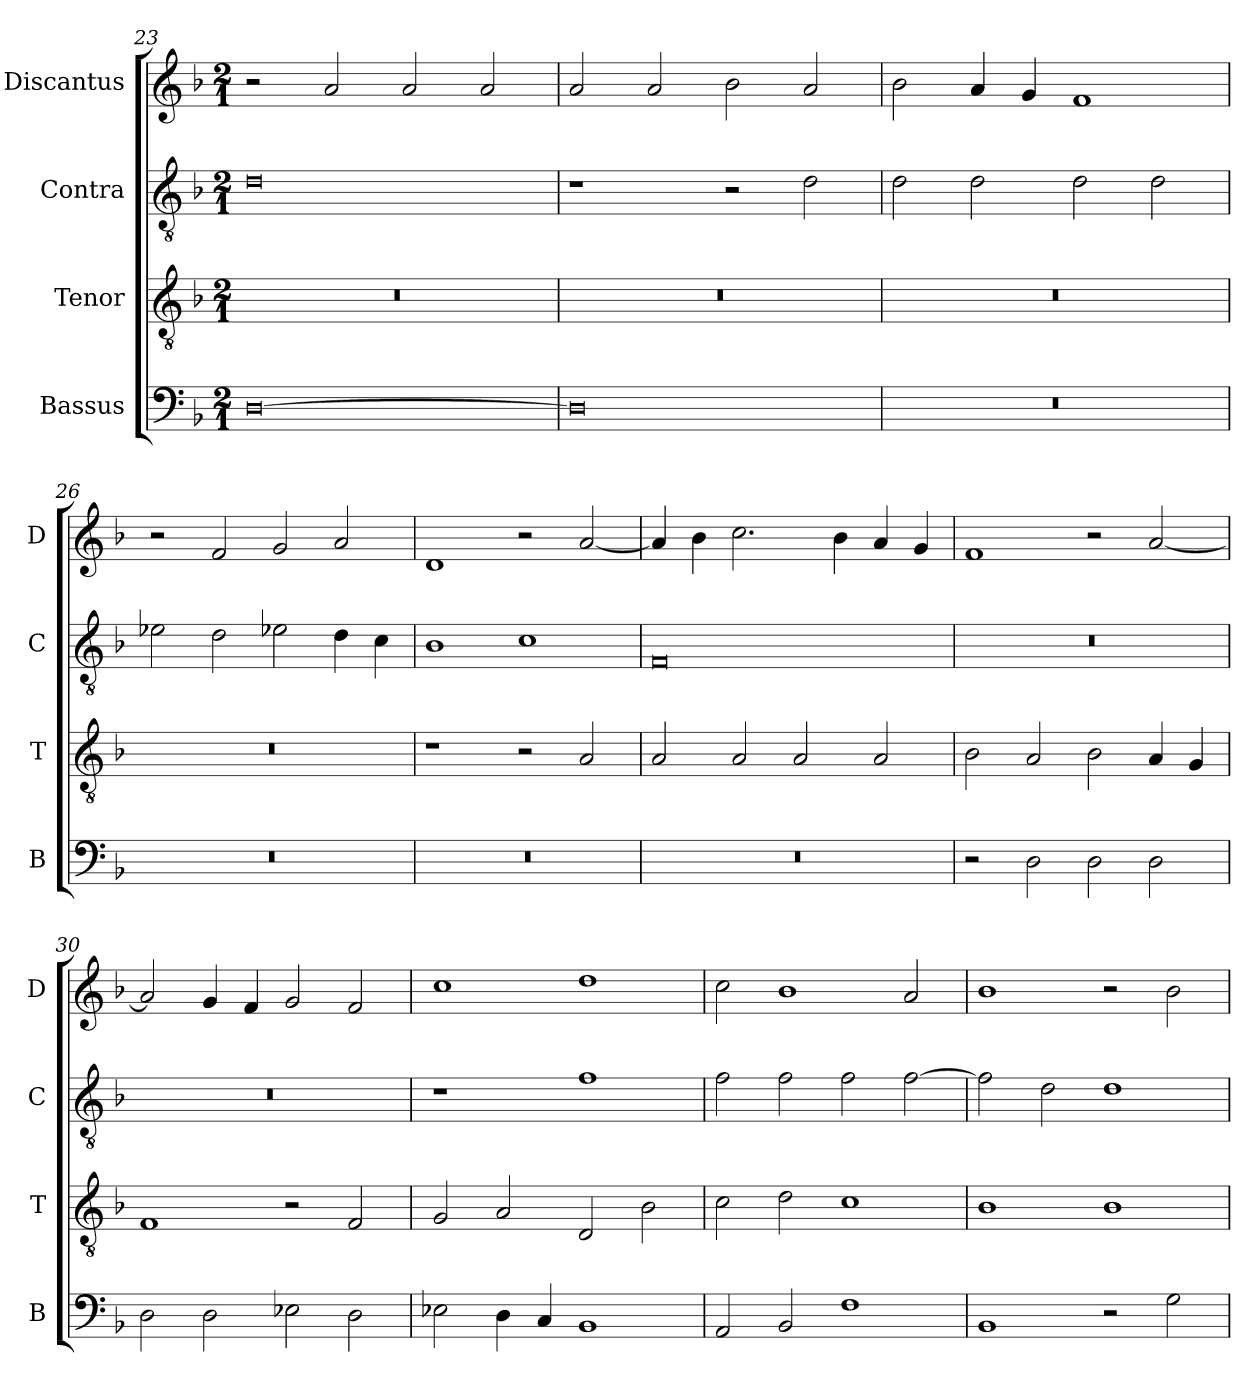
**kern	**kern	**kern	**kern
*part4	*part3	*part2	*part1
*staff4	*staff3	*staff2	*staff1
*I"Bassus	*I"Tenor	*I"Contra	*I"Discantus
*I'B	*I'T	*I'C	*I'D
*clefF4	*clefGv2	*clefGv2	*clefG2
*k[b-]	*k[b-]	*k[b-]	*k[b-]
*M2/1	*M2/1	*M2/1	*M2/1
=23	=23	=23	=23
[0D	0r	0d	2r
.	.	.	2a/
.	.	.	2a/
.	.	.	2a/
=24	=24	=24	=24
0D]	0r	1r	2a/
.	.	.	2a/
.	.	2r	2b-\
.	.	2d\	2a/
=25	=25	=25	=25
0r	0r	2d\	2b-\
.	.	2d\	4a/
.	.	.	4g/
.	.	2d\	1f
.	.	2d\	.
=26	=26	=26	=26
0r	0r	2e-X\	2r
.	.	2d\	2f/
.	.	2e-X\	2g/
.	.	4d\	2a/
.	.	4c\	.
=27	=27	=27	=27
0r	1r	1B-	1d
.	2r	1c	2r
.	2A/	.	[2a/
=28	=28	=28	=28
0r	2A/	0F	4a/]
.	.	.	4b-\
.	2A/	.	2.cc\
.	2A/	.	.
.	.	.	4b-\
.	2A/	.	4a/
.	.	.	4g/
=29	=29	=29	=29
2r	2B-\	0r	1f
2D\	2A/	.	.
2D\	2B-\	.	2r
2D\	4A/	.	[2a/
.	4G/	.	.
=30	=30	=30	=30
2D\	1F	0r	2a/]
2D\	.	.	4g/
.	.	.	4f/
2E-X\	2r	.	2g/
2D\	2F/	.	2f/
=31	=31	=31	=31
2E-X\	2G/	1r	1cc
4D\	2A/	.	.
4C/	.	.	.
1BB-	2D/	1f	1dd
.	2B-\	.	.
=32	=32	=32	=32
2AA/	2c\	2f\	2cc\
2BB-/	2d\	2f\	1b-
1F	1c	2f\	.
.	.	[2f\	2a/
=33	=33	=33	=33
1BB-	1B-	2f\]	1b-
.	.	2d\	.
2r	1B-	1d	2r
2G\	.	.	2b-\
=	=	=	=
*-	*-	*-	*-
